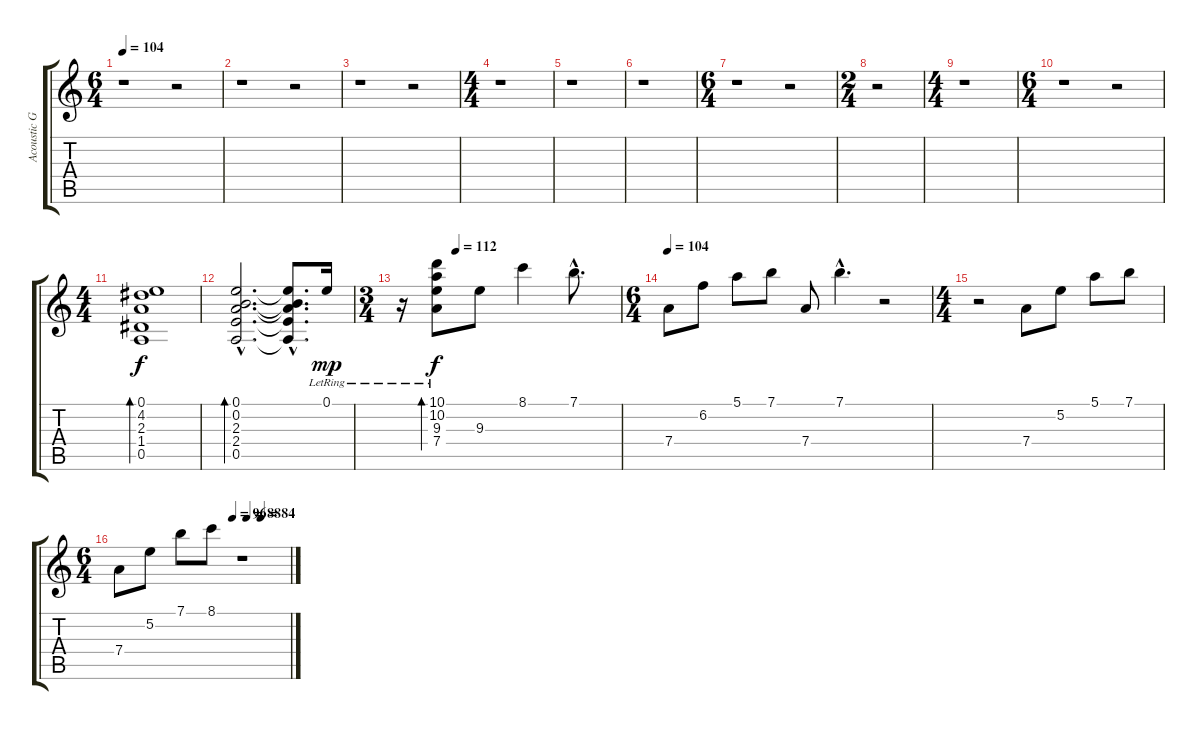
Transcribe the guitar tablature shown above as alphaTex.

\track ("Acoustic Guitar 2" "Acoustic G") {instrument acousticguitarnylon}
\staff {score tabs}
\tuning (E4 B3 G3 D3 A2 E2) {hide}
\ts (6 4)
\tempo 104
\clef g2
\ks c
r.1{dy f instrument acousticguitarnylon} r.2 |
r.1 r.2 |
r.1 r.2 |
\ts (4 4)
r.1 |
r.1 |
r.1 |
\ts (6 4)
r.1 r.2 |
\ts (2 4)
r.2 |
\ts (4 4)
r.1 |
\ts (6 4)
r.1 r.2 |
\ts (4 4)
(0.1 4.2 2.3 1.4 0.5).1{bd 240} |
(0.1{hac} 0.2{hac} 2.3{hac} 2.4{hac} 0.5{hac}).2{d bd 240} (0.1{hac t} 0.2{hac t} 2.3{hac t} 2.4{hac t} 0.5{hac t}).8{d} 0.1{lr}.16{dy mp} |
\ts (3 4)
\tempo (112 0.25)
r.16 (10.1{lr} 10.2{lr} 9.3{lr} 7.4{lr}).8{bd 240 dy f} 9.3.8 8.1.4 7.1{hac}.8{d} |
\ts (6 4)
\tempo 104
7.4.8 6.2.8 5.1.8 7.1.8 7.4.8 7.1{hac}.4{d} r.2 |
\ts (4 4)
r.2 7.4.8 5.2.8 5.1.8 7.1.8 |
\ts (6 4)
\tempo (96 0.6666666666666666)
\tempo (88 0.75)
\tempo (84 0.8333333333333334)
7.4.8 5.2.8 7.1.8 8.1.8 r.1
